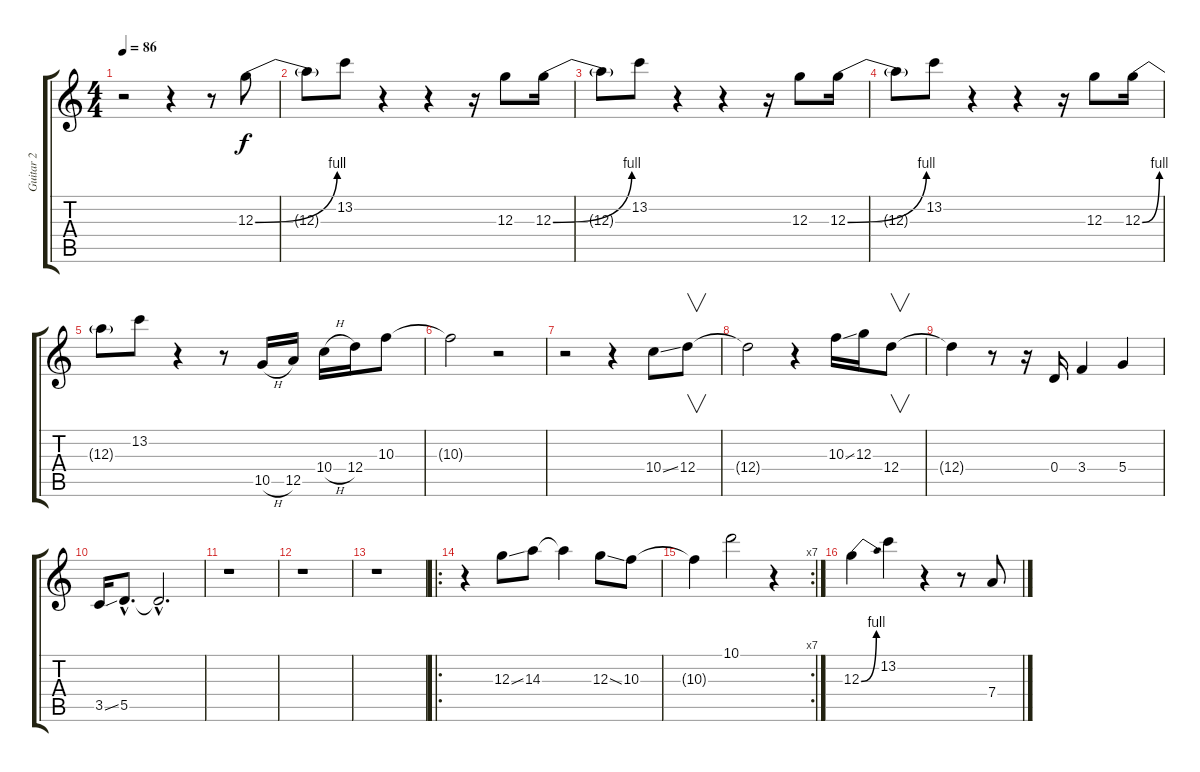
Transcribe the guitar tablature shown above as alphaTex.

\track ("Guitar 2" "Guitar 2") {instrument distortionguitar}
\staff {score tabs}
\tuning (E4 B3 G3 D3 A2 D2) {hide}
\ts (4 4)
\tempo 86
\clef g2
\ks c
r.2{dy f} r.4 r.8 12.3{be (bend 0 0 60 4)}.8 |
12.3{t}.8 13.2.8 r.4 r.4 r.16 12.3.8 12.3{be (bend 0 0 60 4)}.16 |
12.3{t}.8 13.2.8 r.4 r.4 r.16 12.3.8 12.3{be (bend 0 0 60 4)}.16 |
12.3{t}.8 13.2.8 r.4 r.4 r.16 12.3.8 12.3{be (bend 0 0 60 4)}.16 |
12.3{t}.8 13.2.8 r.4 r.8 10.5{h}.16 12.5.16 10.4{h}.16 12.4.16 10.3.8 |
10.3{t}.2 r.2 |
r.2 r.4 10.4{ss}.8 12.4.8{v} |
12.4{t}.2 r.4 10.3{ss}.16 12.3.16 12.4.8{v} |
12.4{t}.4 r.8 r.16 0.4.16 3.4.4 5.4.4 |
3.5{ss}.16 5.5{hac}.8{d} 5.5{hac t}.2{d} |
r.1 |
r.1 |
r.1 |
\ro
r.4 12.3{ss}.8 14.3.8 14.3{t}.4 12.3{ss}.8 10.3.8 |
\rc 7
10.3{t}.4 10.1.2 r.4 |
12.3{be (bend 0 0 60 4)}.4 13.2.4 r.4 r.8 7.4.8
